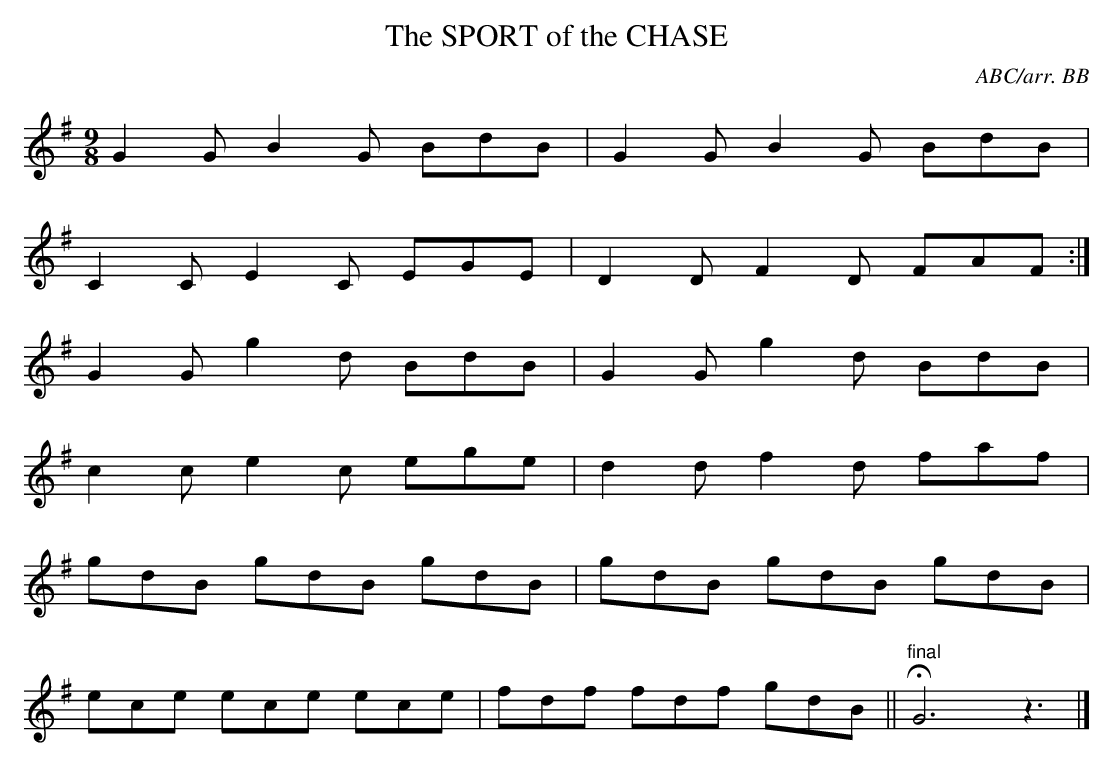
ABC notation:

X:1
T:SPORT of the CHASE, The
C:ABC/arr. BB
L:1/8
M:9/8
K:G
G2G B2G BdB|G2G B2G BdB|
C2C E2C EGE|D2D F2D FAF:|
G2G g2d BdB|G2G g2d BdB|
c2c e2c ege|d2d f2d faf|
gdB gdB gdB|gdB gdB gdB|
ece ece ece|fdf fdf gdB||"final"HG6z3|]
